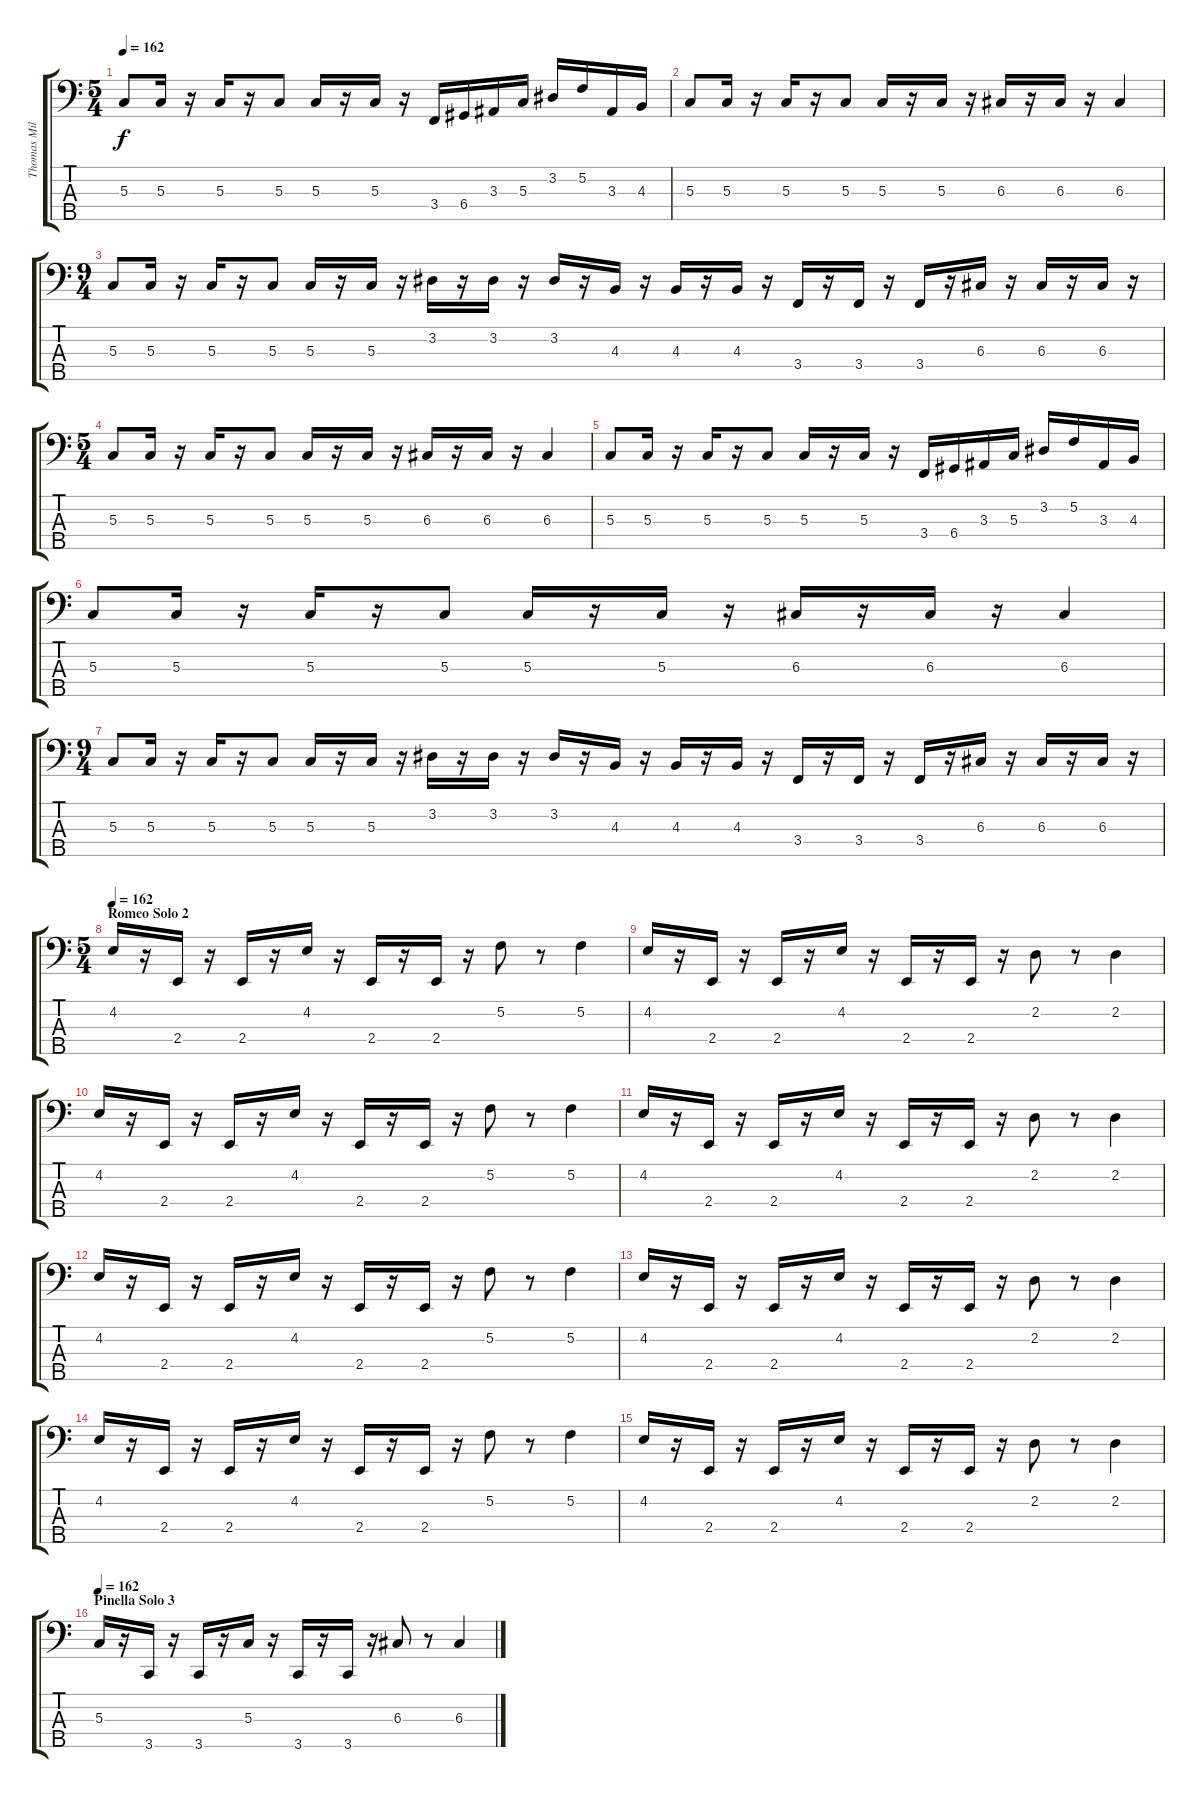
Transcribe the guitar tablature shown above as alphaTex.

\track ("Thomas Miller" "Thomas Mil") {instrument electricbassfinger}
\staff {score tabs}
\tuning (F2 C2 G1 D1 A0) {hide}
\ts (5 4)
\tempo 162
\clef f4
\ks c
5.3.8{dy f} 5.3.16 r.16 5.3.16 r.16 5.3.8 5.3.16 r.16 5.3.16 r.16 3.4.16 6.4.16 3.3.16 5.3.16 3.2.16 5.2.16 3.3.16 4.3.16 |
5.3.8 5.3.16 r.16 5.3.16 r.16 5.3.8 5.3.16 r.16 5.3.16 r.16 6.3.16 r.16 6.3.16 r.16 6.3.4 |
\ts (9 4)
5.3.8 5.3.16 r.16 5.3.16 r.16 5.3.8 5.3.16 r.16 5.3.16 r.16 3.2.16 r.16 3.2.16 r.16 3.2.16 r.16 4.3.16 r.16 4.3.16 r.16 4.3.16 r.16 3.4.16 r.16 3.4.16 r.16 3.4.16 r.16 6.3.16 r.16 6.3.16 r.16 6.3.16 r.16 |
\ts (5 4)
5.3.8 5.3.16 r.16 5.3.16 r.16 5.3.8 5.3.16 r.16 5.3.16 r.16 6.3.16 r.16 6.3.16 r.16 6.3.4 |
5.3.8 5.3.16 r.16 5.3.16 r.16 5.3.8 5.3.16 r.16 5.3.16 r.16 3.4.16 6.4.16 3.3.16 5.3.16 3.2.16 5.2.16 3.3.16 4.3.16 |
5.3.8 5.3.16 r.16 5.3.16 r.16 5.3.8 5.3.16 r.16 5.3.16 r.16 6.3.16 r.16 6.3.16 r.16 6.3.4 |
\ts (9 4)
5.3.8 5.3.16 r.16 5.3.16 r.16 5.3.8 5.3.16 r.16 5.3.16 r.16 3.2.16 r.16 3.2.16 r.16 3.2.16 r.16 4.3.16 r.16 4.3.16 r.16 4.3.16 r.16 3.4.16 r.16 3.4.16 r.16 3.4.16 r.16 6.3.16 r.16 6.3.16 r.16 6.3.16 r.16 |
\ts (5 4)
\section ("" "Romeo Solo 2")
\tempo 162
4.2.16 r.16 2.4.16 r.16 2.4.16 r.16 4.2.16 r.16 2.4.16 r.16 2.4.16 r.16 5.2.8 r.8 5.2.4 |
4.2.16 r.16 2.4.16 r.16 2.4.16 r.16 4.2.16 r.16 2.4.16 r.16 2.4.16 r.16 2.2.8 r.8 2.2.4 |
4.2.16 r.16 2.4.16 r.16 2.4.16 r.16 4.2.16 r.16 2.4.16 r.16 2.4.16 r.16 5.2.8 r.8 5.2.4 |
4.2.16 r.16 2.4.16 r.16 2.4.16 r.16 4.2.16 r.16 2.4.16 r.16 2.4.16 r.16 2.2.8 r.8 2.2.4 |
4.2.16 r.16 2.4.16 r.16 2.4.16 r.16 4.2.16 r.16 2.4.16 r.16 2.4.16 r.16 5.2.8 r.8 5.2.4 |
4.2.16 r.16 2.4.16 r.16 2.4.16 r.16 4.2.16 r.16 2.4.16 r.16 2.4.16 r.16 2.2.8 r.8 2.2.4 |
4.2.16 r.16 2.4.16 r.16 2.4.16 r.16 4.2.16 r.16 2.4.16 r.16 2.4.16 r.16 5.2.8 r.8 5.2.4 |
4.2.16 r.16 2.4.16 r.16 2.4.16 r.16 4.2.16 r.16 2.4.16 r.16 2.4.16 r.16 2.2.8 r.8 2.2.4 |
\section ("" "Pinella Solo 3")
\tempo 162
5.3.16 r.16 3.5.16 r.16 3.5.16 r.16 5.3.16 r.16 3.5.16 r.16 3.5.16 r.16 6.3.8 r.8 6.3.4
